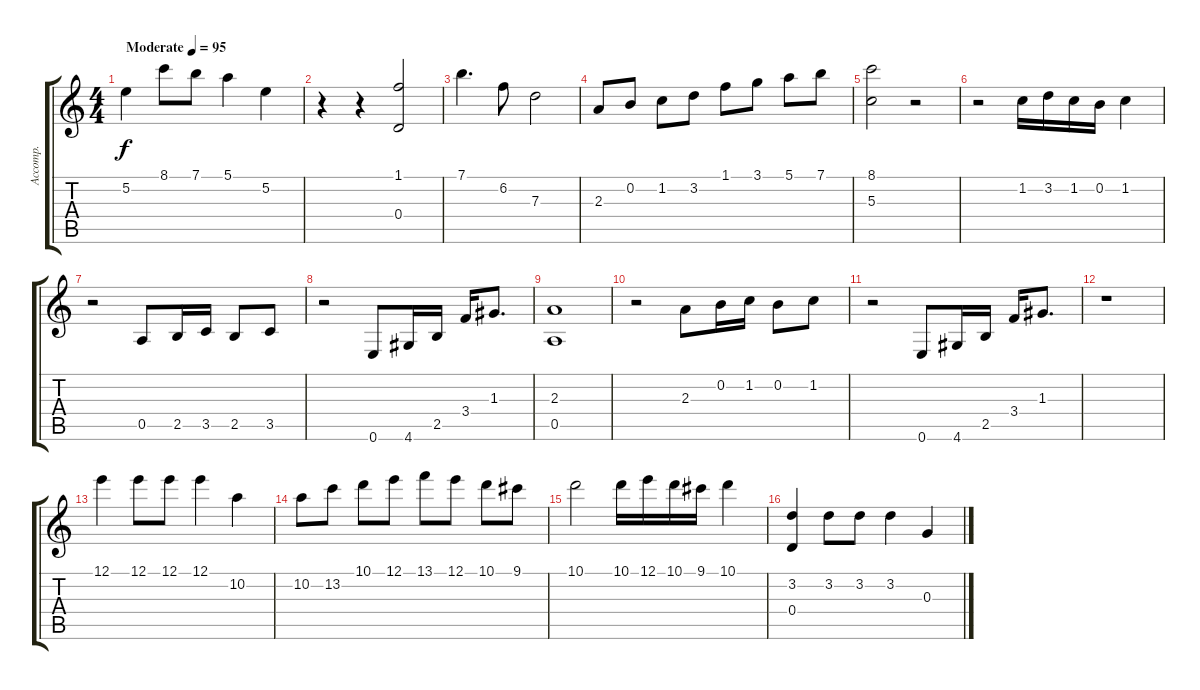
\track ("Accomp." "Accomp.") {instrument acousticguitarnylon}
\staff {score tabs}
\tuning (E4 B3 G3 D3 A2 E2) {hide}
\ts (4 4)
\tempo (95 "Moderate")
\clef g2
\ks aminor
5.2.4{dy f instrument acousticguitarnylon} 8.1.8 7.1.8 5.1.4 5.2.4 |
r.4 r.4 (1.1 0.4).2 |
7.1.4{d} 6.2.8 7.3.2 |
2.3.8 0.2.8 1.2.8 3.2.8 1.1.8 3.1.8 5.1.8{txt ""} 7.1.8 |
(8.1 5.3).2 r.2 |
r.2 1.2.16 3.2.16 1.2.16 0.2.16 1.2.4 |
r.2 0.5.8 2.5.16 3.5.16 2.5.8 3.5.8 |
r.2 0.6.8 4.6.16 2.5.16 3.4.16 1.3.8{d} |
(2.3 0.5).1 |
r.2 2.3.8 0.2.16 1.2.16 0.2.8 1.2.8 |
r.2 0.6.8 4.6.16 2.5.16 3.4.16 1.3.8{d} |
r.1 |
12.1.4 12.1.8 12.1.8 12.1.4 10.2.4 |
10.2.8 13.2.8 10.1.8 12.1.8 13.1.8 12.1.8 10.1.8 9.1.8 |
10.1.2 10.1.16 12.1.16 10.1.16 9.1.16 10.1.4 |
(3.2 0.4).4 3.2.8 3.2.8 3.2.4 0.3.4
